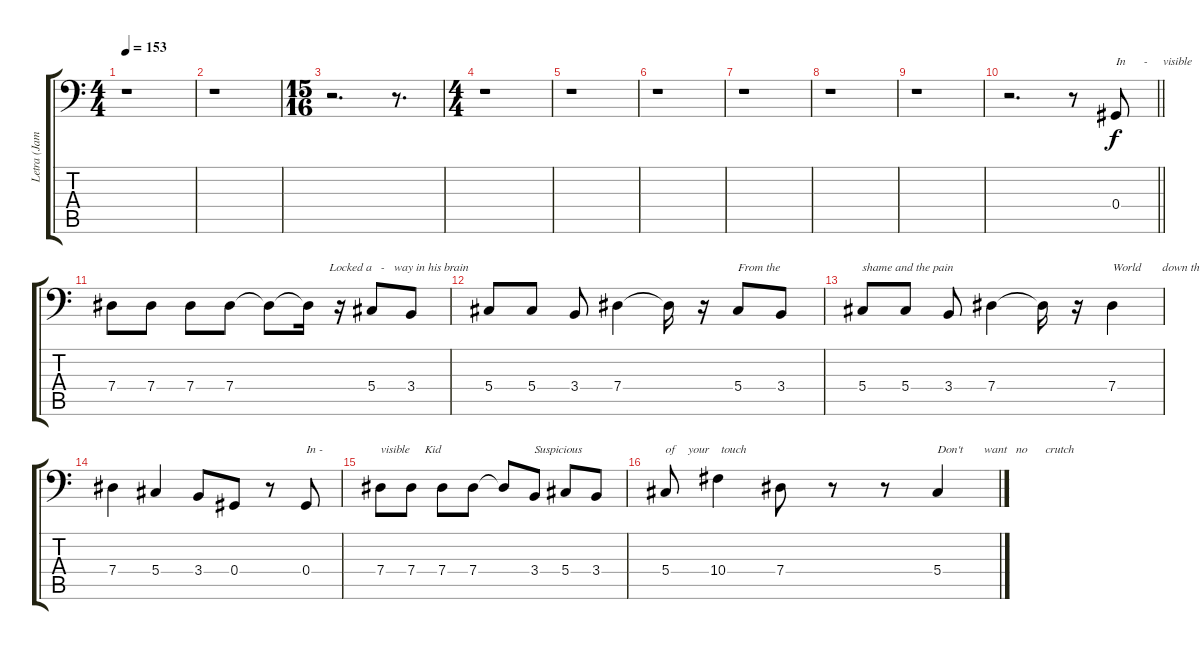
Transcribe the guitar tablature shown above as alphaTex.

\track ("Letra (James)" "Letra (Jam") {instrument lead2sawtooth}
\staff {score tabs}
\tuning (Bb3 F3 Db3 Ab2 Eb2 Ab1) {hide}
\ts (4 4)
\tempo 153
\clef f4
\ks c
r.1{dy f} |
r.1 |
\ts (15 16)
r.2{d} r.8{d} |
\ts (4 4)
r.1 |
r.1 |
r.1 |
r.1 |
r.1 |
r.1 |
\barLineRight lightlight
r.2{d} r.8 0.4.8{txt "In      -     visible    Kid"} |
7.4.8 7.4.8 7.4.8 7.4.8 7.4{t}.8 7.4{t}.16{txt "       Locked a   -   way in his brain"} r.16 5.4.8 3.4.8 |
5.4.8 5.4.8 3.4.8 7.4.4 7.4{t}.16 r.16 5.4.8{txt "From the"} 3.4.8 |
5.4.8{txt "shame and the pain"} 5.4.8 3.4.8 7.4.4 7.4{t}.16 r.16 7.4.4{txt "World       down the drain"} |
7.4.4 5.4.4 3.4.8 0.4.8 r.8 0.4.8{txt "In - "} |
7.4.8{txt "visible     Kid"} 7.4.8 7.4.8 7.4.8 7.4{t}.8 3.4.8{txt "Suspicious        "} 5.4.8 3.4.8 |
5.4.8{txt "of    your    touch"} 10.4.4 7.4.8 r.8 r.8 5.4.4{txt "Don't       want   no      crutch"}
